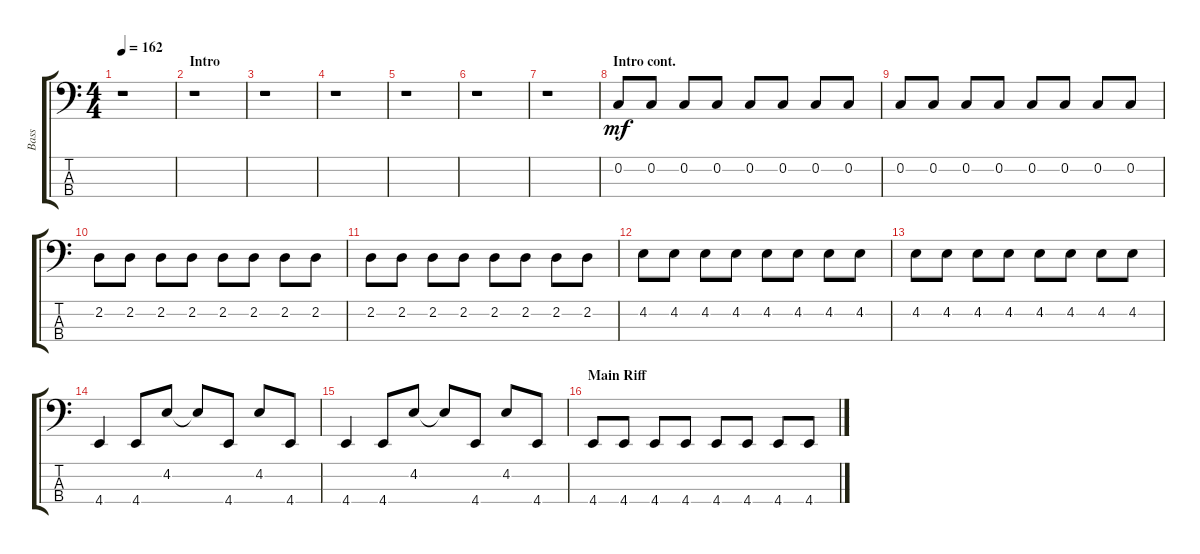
\track ("Bass" "Bass") {instrument electricbassfinger}
\staff {score tabs}
\tuning (F2 C2 G1 C1) {hide}
\ts (4 4)
\tempo 162
\clef f4
\ks aminor
r.1{dy mf instrument electricbassfinger} |
\section ("" "Intro")
r.1 |
r.1 |
r.1 |
r.1 |
r.1 |
r.1 |
\section ("" "Intro cont.")
0.2.8 0.2.8 0.2.8 0.2.8 0.2.8 0.2.8 0.2.8 0.2.8 |
0.2.8 0.2.8 0.2.8 0.2.8 0.2.8 0.2.8 0.2.8 0.2.8 |
2.2.8 2.2.8 2.2.8 2.2.8 2.2.8 2.2.8 2.2.8 2.2.8 |
2.2.8 2.2.8 2.2.8 2.2.8 2.2.8 2.2.8 2.2.8 2.2.8 |
4.2.8 4.2.8 4.2.8 4.2.8 4.2.8 4.2.8 4.2.8 4.2.8 |
4.2.8 4.2.8 4.2.8 4.2.8 4.2.8 4.2.8 4.2.8 4.2.8 |
4.4.4 4.4.8 4.2.8 4.2{t}.8 4.4.8 4.2.8 4.4.8 |
4.4.4 4.4.8 4.2.8 4.2{t}.8 4.4.8 4.2.8 4.4.8 |
\section ("" "Main Riff")
4.4.8 4.4.8 4.4.8 4.4.8 4.4.8 4.4.8 4.4.8 4.4.8
